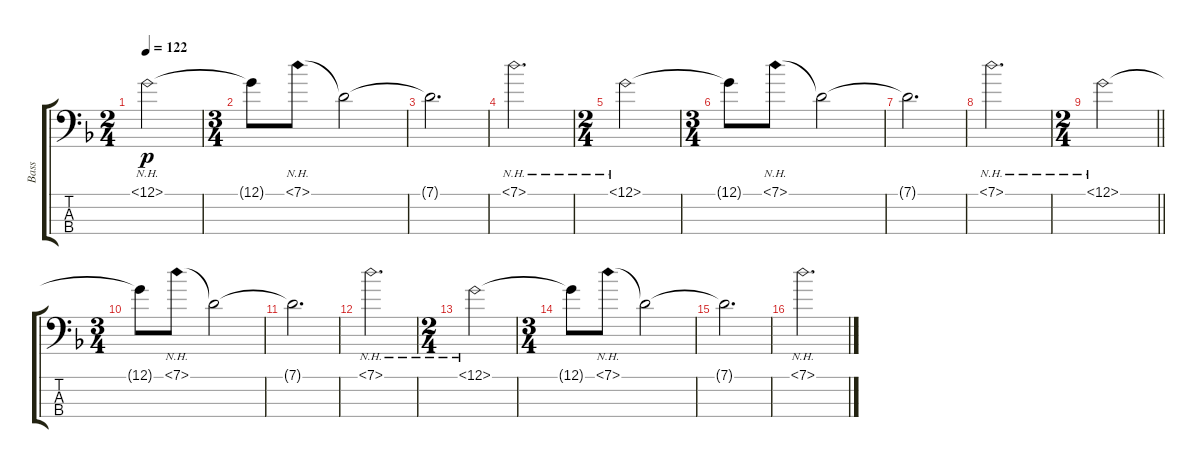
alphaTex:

\track ("Bass" "Bass") {instrument electricbasspick}
\staff {score tabs}
\tuning (G2 D2 A1 D1) {hide}
\ts (2 4)
\tempo 122
\clef f4
\ks dminor
12.1{nh}.2{dy p} |
\ts (3 4)
12.1{t}.8 7.1{nh}.8 7.1{t}.2 |
7.1{t}.2{d} |
7.1{nh}.2{d} |
\ts (2 4)
12.1{nh}.2 |
\ts (3 4)
12.1{t}.8 7.1{nh}.8 7.1{t}.2 |
7.1{t}.2{d} |
7.1{nh}.2{d} |
\ts (2 4)
\barLineRight lightlight
12.1{nh}.2 |
\ts (3 4)
12.1{t}.8 7.1{nh}.8 7.1{t}.2 |
7.1{t}.2{d} |
7.1{nh}.2{d} |
\ts (2 4)
12.1{nh}.2 |
\ts (3 4)
12.1{t}.8 7.1{nh}.8 7.1{t}.2 |
7.1{t}.2{d} |
7.1{nh}.2{d}
